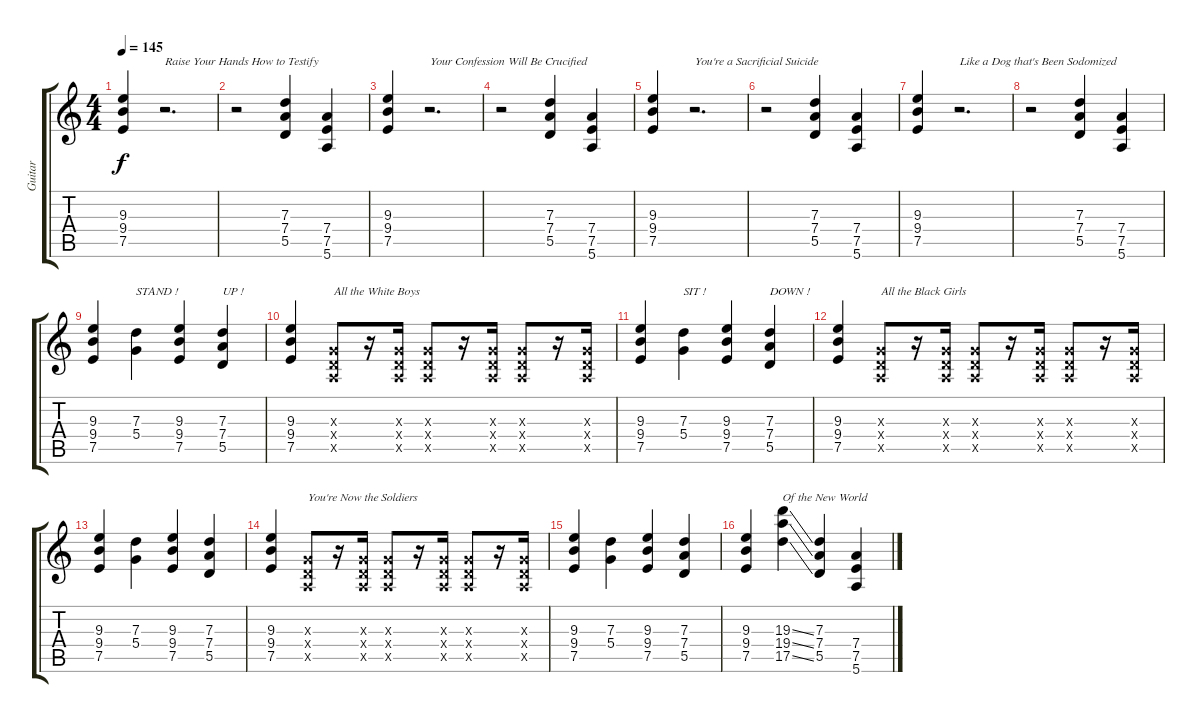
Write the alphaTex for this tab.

\track ("Guitar" "Guitar") {instrument distortionguitar}
\staff {score tabs}
\tuning (E4 B3 G3 D3 A2 E2) {hide}
\ts (4 4)
\tempo 145
\clef g2
\ks c
(9.3 9.4 7.5).4{dy f} r.2{d txt "Raise Your Hands How to Testify"} |
r.2 (7.3 7.4 5.5).4 (7.4 7.5 5.6).4 |
(9.3 9.4 7.5).4 r.2{d txt "Your Confession Will Be Crucified"} |
r.2 (7.3 7.4 5.5).4 (7.4 7.5 5.6).4 |
(9.3 9.4 7.5).4 r.2{d txt "You're a Sacrificial Suicide"} |
r.2 (7.3 7.4 5.5).4 (7.4 7.5 5.6).4 |
(9.3 9.4 7.5).4 r.2{d txt "Like a Dog that's Been Sodomized"} |
r.2 (7.3 7.4 5.5).4 (7.4 7.5 5.6).4 |
(9.3 9.4 7.5).4 (7.3 5.4).4{txt "STAND !"} (9.3 9.4 7.5).4 (7.3 7.4 5.5).4{txt "UP !"} |
(9.3 9.4 7.5).4 (0.3{x} 0.4{x} 0.5{x}).8{txt "All the White Boys"} r.16 (0.3{x} 0.4{x} 0.5{x}).16 (0.3{x} 0.4{x} 0.5{x}).8 r.16 (0.3{x} 0.4{x} 0.5{x}).16 (0.3{x} 0.4{x} 0.5{x}).8 r.16 (0.3{x} 0.4{x} 0.5{x}).16 |
(9.3 9.4 7.5).4 (7.3 5.4).4{txt "SIT !"} (9.3 9.4 7.5).4 (7.3 7.4 5.5).4{txt "DOWN !"} |
(9.3 9.4 7.5).4 (0.3{x} 0.4{x} 0.5{x}).8{txt "All the Black Girls"} r.16 (0.3{x} 0.4{x} 0.5{x}).16 (0.3{x} 0.4{x} 0.5{x}).8 r.16 (0.3{x} 0.4{x} 0.5{x}).16 (0.3{x} 0.4{x} 0.5{x}).8 r.16 (0.3{x} 0.4{x} 0.5{x}).16 |
(9.3 9.4 7.5).4 (7.3 5.4).4 (9.3 9.4 7.5).4 (7.3 7.4 5.5).4 |
(9.3 9.4 7.5).4 (0.3{x} 0.4{x} 0.5{x}).8{txt "You're Now the Soldiers"} r.16 (0.3{x} 0.4{x} 0.5{x}).16 (0.3{x} 0.4{x} 0.5{x}).8 r.16 (0.3{x} 0.4{x} 0.5{x}).16 (0.3{x} 0.4{x} 0.5{x}).8 r.16 (0.3{x} 0.4{x} 0.5{x}).16 |
(9.3 9.4 7.5).4 (7.3 5.4).4 (9.3 9.4 7.5).4 (7.3 7.4 5.5).4 |
(9.3 9.4 7.5).4 (19.3{ss} 19.4{ss} 17.5{ss}).4{txt "Of the New World"} (7.3 7.4 5.5).4 (7.4 7.5 5.6).4
